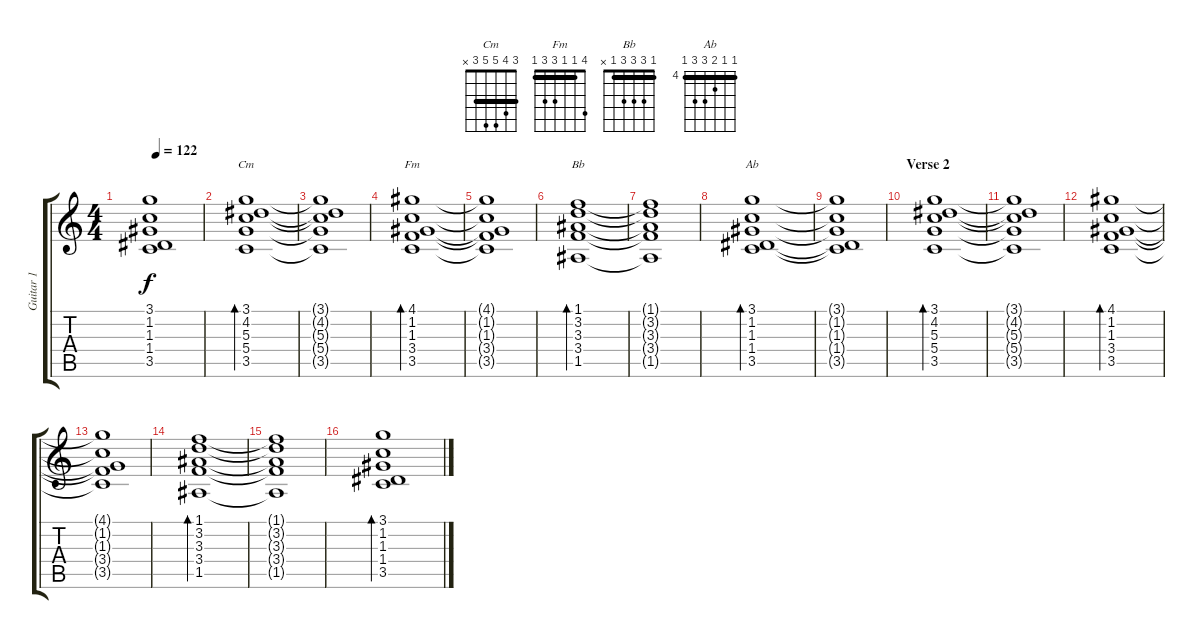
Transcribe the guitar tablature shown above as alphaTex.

\track ("Guitar 1" "Guitar 1") {instrument acousticguitarsteel}
\staff {score tabs}
\tuning (E4 B3 G3 D3 A2 E2) {hide}
\chord ("Cm" 3 4 5 5 3 x) {barre 3}
\chord ("Fm" 4 1 1 3 3 1) {barre 1}
\chord ("Bb" 1 3 3 3 1 x) {barre 1}
\chord ("Ab" 4 4 5 6 6 4) {firstfret 4 barre 4}
\ts (4 4)
\tempo 122
\clef g2
\ks c
(3.1{t} 1.2{t} 1.3{t} 1.4{t} 3.5{t}).1{dy f} |
(3.1 4.2 5.3 5.4 3.5).1{bd 120 ch "Cm"} |
(3.1{t} 4.2{t} 5.3{t} 5.4{t} 3.5{t}).1 |
(4.1 1.2 1.3 3.4 3.5).1{bd 120 ch "Fm"} |
(4.1{t} 1.2{t} 1.3{t} 3.4{t} 3.5{t}).1 |
(1.1 3.2 3.3 3.4 1.5).1{bd 120 ch "Bb"} |
(1.1{t} 3.2{t} 3.3{t} 3.4{t} 1.5{t}).1 |
(3.1 1.2 1.3 1.4 3.5).1{bd 120 ch "Ab"} |
(3.1{t} 1.2{t} 1.3{t} 1.4{t} 3.5{t}).1 |
\section ("" "Verse 2")
(3.1 4.2 5.3 5.4 3.5).1{bd 120} |
(3.1{t} 4.2{t} 5.3{t} 5.4{t} 3.5{t}).1 |
(4.1 1.2 1.3 3.4 3.5).1{bd 120} |
(4.1{t} 1.2{t} 1.3{t} 3.4{t} 3.5{t}).1 |
(1.1 3.2 3.3 3.4 1.5).1{bd 120} |
(1.1{t} 3.2{t} 3.3{t} 3.4{t} 1.5{t}).1 |
(3.1 1.2 1.3 1.4 3.5).1{bd 120}
